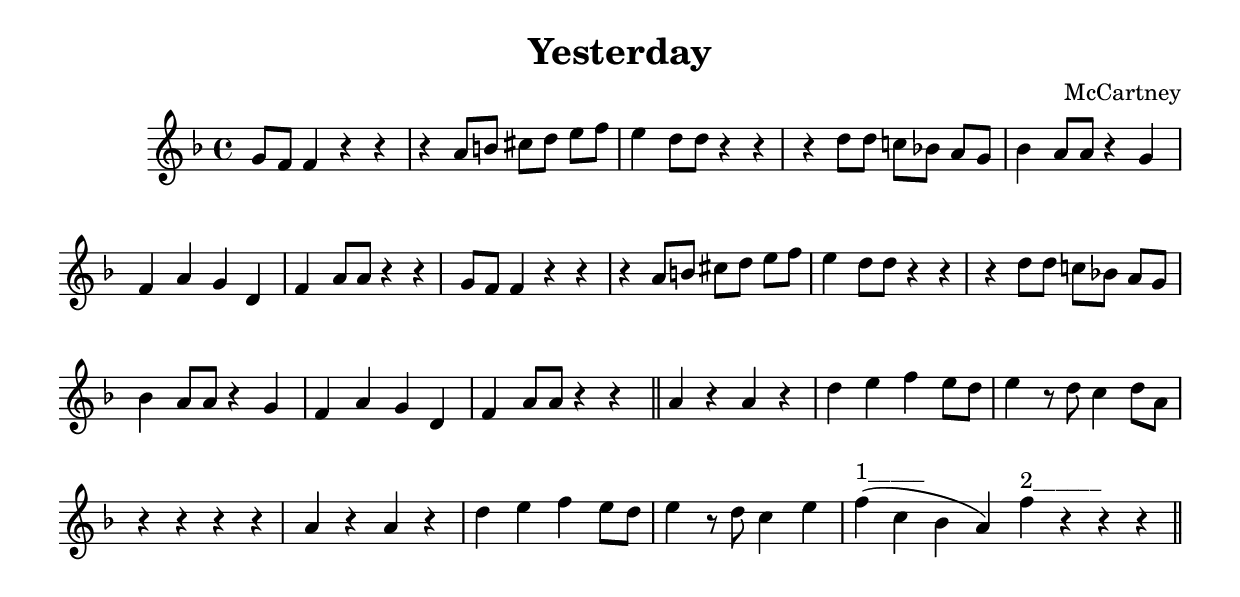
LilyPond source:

#(ly:set-option 'midi-extension "mid")
\version "2.12.3"
\include "english.ly"
\header{
title = "Yesterday"
composer = "McCartney"
}
%{

%}
melody = {
\clef treble
\key c \major
\cadenzaOn


  d'8[ c'8] c'4 r4 r4 \bar "|"  r4 e'8[ fs'8] gs'8[ a'8] b'8[ c''8] \bar "|"  b'4 a'8[ a'8] r4 r4 \bar "|"  
 \grace s64   r4 a'8[ a'8] g'8[ f'8] e'8[ d'8] \bar "|"  f'4 e'8[ e'8] r4 d'4 \bar "|"  c'4 e'4 d'4 a4 \bar "|"  c'4 e'8[ e'8] r4 r4 \bar "|"  
 \grace s64   d'8[ c'8] c'4 r4 r4 \bar "|"  r4 e'8[ fs'8] gs'8[ a'8] b'8[ c''8] \bar "|"  b'4 a'8[ a'8] r4 r4 \bar "|"  
 \grace s64   r4 a'8[ a'8] g'8[ f'8] e'8[ d'8] \bar "|"  f'4 e'8[ e'8] r4 d'4 \bar "|"  c'4 e'4 d'4 a4 \bar "|"  c'4 e'8[ e'8] r4 r4 \bar ":|"  
 \grace s64  \bar "||"   e'4 r4 e'4 r4 \bar "|"  a'4 b'4 c''4 b'8[ a'8] \bar "|"  b'4 r8 a'8 g'4 a'8[ e'8] \bar "|"  r4 r4 r4 r4 \bar "|"  
 \grace s64   e'4 r4 e'4 r4 \bar "|"  a'4 b'4 c''4 b'8[ a'8] \bar "|"  b'4 r8 a'8 g'4 b'4 \bar "|"  c''4(^"1_____" g'4 f'4 e'4) \bar ":|"  c''4^"2______" r4 r4 r4 \bar "||"   
 
}


text = \lyricmode {
                                                                                      
}

\score{
\transpose c' f'
<<
\new Voice = "one" {
\melody
}
\new Lyrics \lyricsto "one" \text
>>
\layout {
\context {
\Score
}
}
\midi {
\context {
\Score
tempoWholesPerMinute = #(ly:make-moment 200 4)
}
}
}